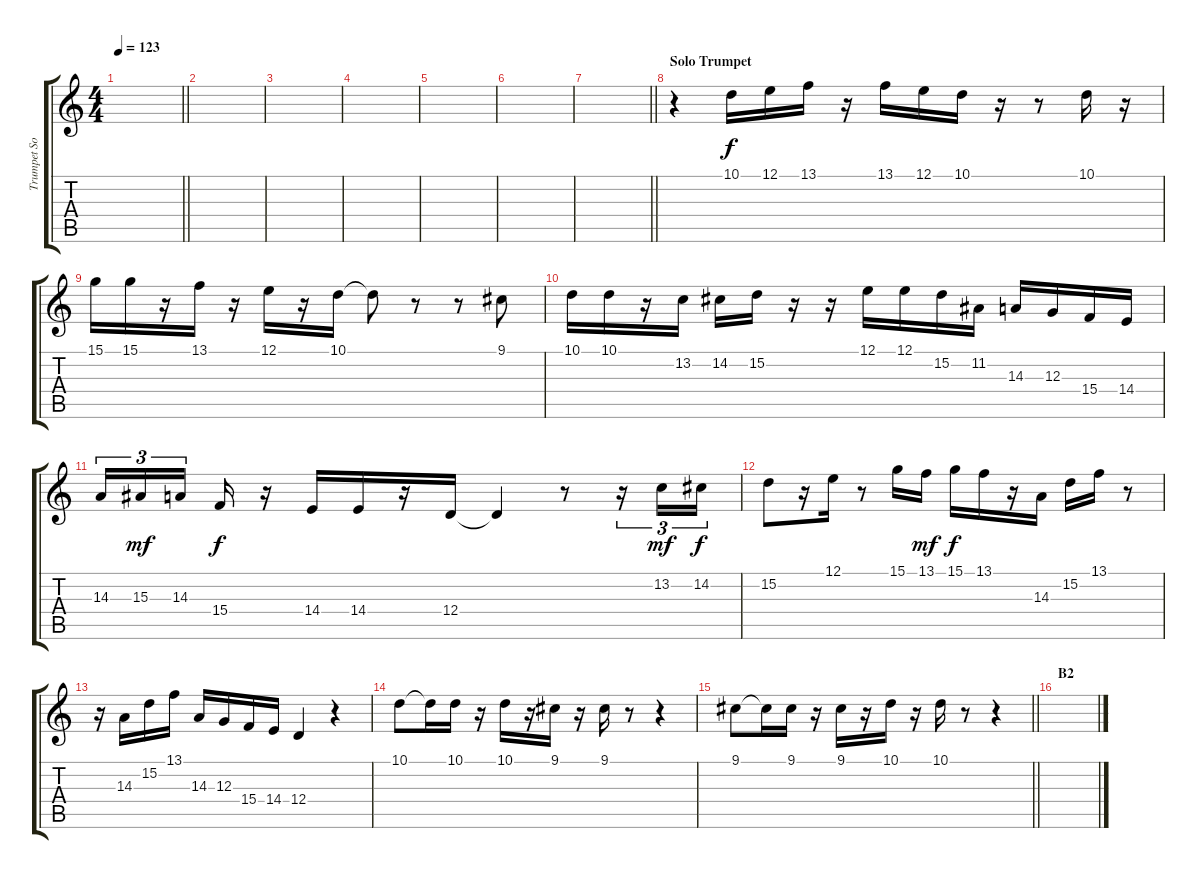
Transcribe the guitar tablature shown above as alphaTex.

\track ("Trumpet Solo" "Trumpet So") {instrument trumpet}
\staff {score tabs}
\tuning (E4 B3 G3 D3 A2 E2) {hide}
\ts (4 4)
\tempo 123
\clef g2
\barLineRight lightlight
\ks c
|
|
|
|
|
|
\barLineRight lightlight
|
\section ("" "Solo Trumpet")
r.4 10.1.16 12.1.16 13.1.16 r.16 13.1.16 12.1.16 10.1.16 r.16 r.8 10.1.16 r.16 |
15.1.16 15.1.16 r.16 13.1.16 r.16 12.1.16 r.16 10.1.16 10.1{t}.8 r.8 r.8 9.1.8 |
10.1.16 10.1.16 r.16 13.2.16 14.2.16 15.2.16 r.16 r.16 12.1.16 12.1.16 15.2.16 11.2.16 14.3.16 12.3.16 15.4.16 14.4.16 |
14.3.16{tu (3 2)} 15.3.16{tu (3 2) dy mf} 14.3.16{tu (3 2)} 15.4.16{dy f} r.16 14.4.16 14.4.16 r.16 12.4.16 12.4{t}.4 r.8 r.16{tu (3 2)} 13.2.16{tu (3 2) dy mf} 14.2.16{tu (3 2) dy f} |
15.2.8 r.16 12.1.16 r.8 15.1.16 13.1.16{dy mf} 15.1.16{dy f} 13.1.16 r.16 14.3.16 15.2.16 13.1.16 r.8 |
r.16 14.3.16 15.2.16 13.1.16 14.3.16 12.3.16 15.4.16 14.4.16 12.4.4 r.4 |
10.1.8 10.1{t}.16 10.1.16 r.16 10.1.16 r.16 9.1.16 r.16 9.1.16 r.8 r.4 |
\barLineRight lightlight
9.1.8 9.1{t}.16 9.1.16 r.16 9.1.16 r.16 10.1.16 r.16 10.1.16 r.8 r.4 |
\section ("" "B2")
